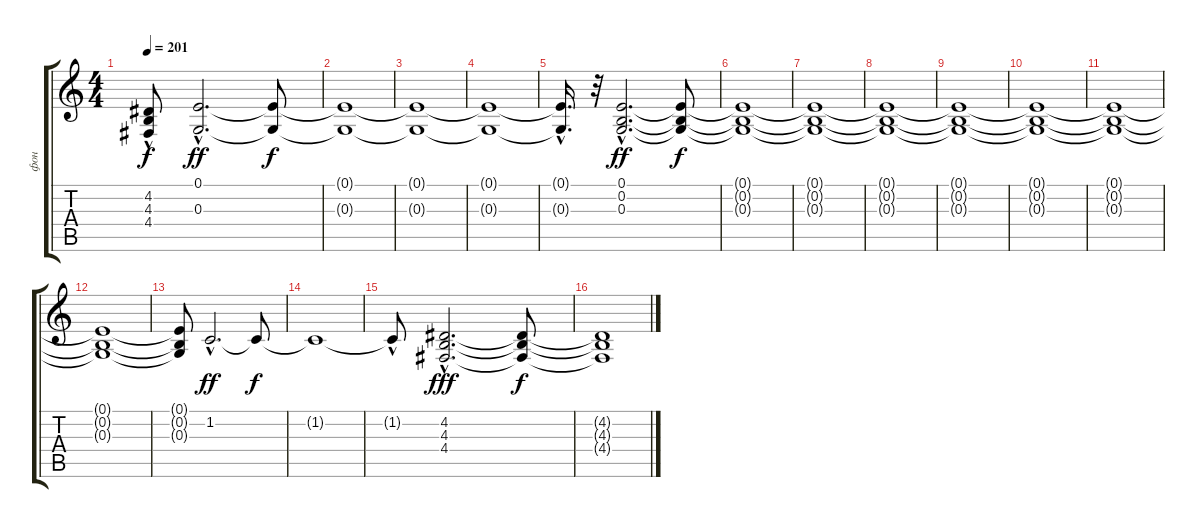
\track ("фон" "фон") {instrument lead3calliope}
\staff {score tabs}
\tuning (E4 B3 G3 D3 A2 E2) {hide}
\ts (4 4)
\tempo 201
\clef g2
\ks c
(4.2{hac t} 4.3{t} 4.4{t}).8{dy f} (0.1{hac} 0.3{hac}).2{d dy ff} (0.1{t} 0.3{t}).8{dy f} |
(0.1{t} 0.3{t}).1 |
(0.1{t} 0.3{t}).1 |
(0.1{t} 0.3{t}).1 |
(0.1{hac t} 0.3{hac t}).16{d} r.32 (0.1{hac} 0.2{hac} 0.3{hac}).2{d dy ff} (0.1{t} 0.2{t} 0.3{t}).8{dy f} |
(0.1{t} 0.2{t} 0.3{t}).1 |
(0.1{t} 0.2{t} 0.3{t}).1 |
(0.1{t} 0.2{t} 0.3{t}).1 |
(0.1{t} 0.2{t} 0.3{t}).1 |
(0.1{t} 0.2{t} 0.3{t}).1 |
(0.1{t} 0.2{t} 0.3{t}).1 |
(0.1{t} 0.2{t} 0.3{t}).1 |
(0.1{t} 0.2{t} 0.3{t}).8 1.2{hac}.2{d dy ff} 1.2{t}.8{dy f} |
1.2{t}.1 |
1.2{hac t}.8 (4.2{hac} 4.3{hac} 4.4{hac}).2{d dy fff} (4.2{t} 4.3{t} 4.4{t}).8{dy f} |
(4.2{t} 4.3{t} 4.4{t}).1
